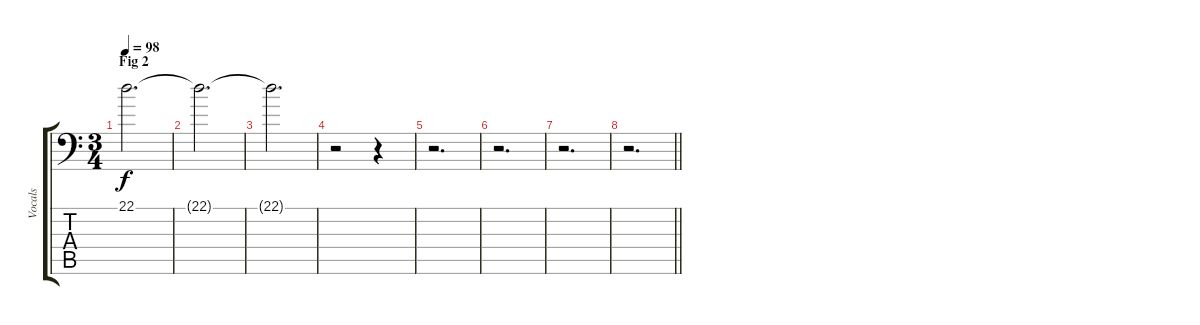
\track ("Vocals" "Vocals") {instrument choiraahs}
\staff {score tabs}
\tuning (E3 B2 G2 D2 A1 E1) {hide}
\ts (3 4)
\section ("" "Fig 2")
\tempo 98
\clef f4
\ks c
22.1.2{d dy f volume 4 instrument choiraahs} |
22.1{t}.2{d} |
22.1{t}.2{d} |
r.2{volume 0} r.4 |
r.2{d} |
r.2{d} |
r.2{d} |
\barLineRight lightlight
r.2{d volume 8}
